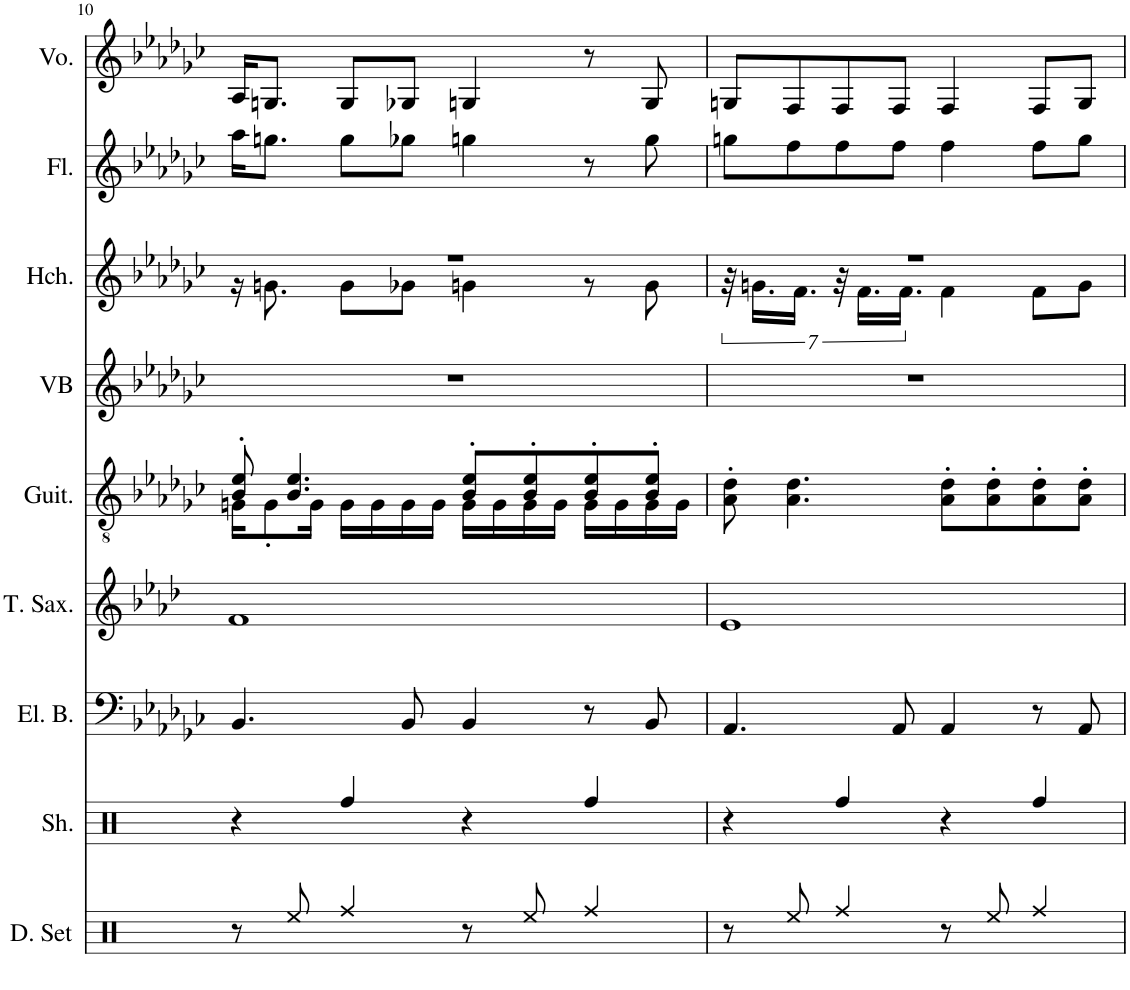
**kern	**kern	**kern	**kern	**kern	**kern	**kern	**kern	**kern
*part9	*part8	*part7	*part6	*part5	*part4	*part3	*part2	*part1
*staff9	*staff8	*staff7	*staff6	*staff5	*staff4	*staff3	*staff2	*staff1
*I"Drumset	*I"Shaker	*I"Electric Bass	*I"Tenor Saxophone	*I"Acoustic Guitar	*I"Vocal Backup	*I"Harpsichord	*I"Flute	*I"Melody Vocal
*I'D. Set	*I'Sh.	*I'El. B.	*I'T. Sax.	*I'Guit.	*I'VB	*I'Hch.	*I'Fl.	*I'Vo.
!!LO:PB:g=z
*clefX	*clefX	*clefF4	*clefG2	*clefGv2	*clefG2	*clefG2	*clefG2	*clefG2
*	*	*Trd7c12	*Trd8c14	*	*	*	*	*
*k[]	*k[]	*k[b-e-a-d-g-c-]	*k[b-e-a-d-]	*k[b-e-a-d-g-c-]	*k[b-e-a-d-g-c-]	*k[b-e-a-d-g-c-]	*k[b-e-a-d-g-c-]	*k[b-e-a-d-g-c-]
*M4/4	*M4/4	*M4/4	*M4/4	*M4/4	*M4/4	*M4/4	*M4/4	*M4/4
=10	=10	=10	=10	=10	=10	=10	=10	=10
*	*	*	*	*^	*	*^	*	*
8r	4r	4.BB-/	1f	8B-/' 8e-/'	16Gn\KL	1r	1r	16r	16aa-\KL	16A-/KL
.	.	.	.	.	8G'\	.	.	8.gn\	8.ggn\J	8.Gn/J
8Ree/	.	.	.	4.B-/ 4.e-/	.	.	.	.	.	.
.	.	.	.	.	16G\Jk	.	.	.	.	.
4Rff/	4Rff/	.	.	.	16G\LL	.	.	8g\L	8gg\L	8G/L
.	.	.	.	.	16G\	.	.	.	.	.
.	.	8BB-/	.	.	16G\	.	.	8g-X\J	8gg-X\J	8G-X/J
.	.	.	.	.	16G\JJ	.	.	.	.	.
8r	4r	4BB-/	.	8B-/' 8e-/'L	16G\LL	.	.	4gn\	4ggn\	4Gn/
.	.	.	.	.	16G\	.	.	.	.	.
8Ree/	.	.	.	8B-/' 8e-/'	16G\	.	.	.	.	.
.	.	.	.	.	16G\JJ	.	.	.	.	.
4Rff/	4Rff/	8r	.	8B-/' 8e-/'	16G\LL	.	.	8r	8r	8r
.	.	.	.	.	16G\	.	.	.	.	.
.	.	8BB-/	.	8B-/' 8e-/'J	16G\	.	.	8g\	8gg\	8G/
.	.	.	.	.	16G\JJ	.	.	.	.	.
*	*	*	*	*v	*v	*	*	*	*	*
=11	=11	=11	=11	=11	=11	=11	=11	=11	=11
8r	4r	4.AA-/	1e-	8A-\' 8d-\'	1r	1r	28r	8ggn\L	8Gn/L
.	.	.	.	.	.	.	14.gn\LL	.	.
8Ree/	.	.	.	4.A-\ 4.d-\	.	.	.	8ff\	8F/
.	.	.	.	.	.	.	14.f\JJ	.	.
4Rff/	4Rff/	.	.	.	.	.	28r	8ff\	8F/
.	.	.	.	.	.	.	14.f\LL	.	.
.	.	8AA-/	.	.	.	.	.	8ff\J	8F/J
.	.	.	.	.	.	.	14.f\JJ	.	.
8r	4r	4AA-/	.	8A-\' 8d-\'L	.	.	4f\	4ff\	4F/
8Ree/	.	.	.	8A-\' 8d-\'	.	.	.	.	.
4Rff/	4Rff/	8r	.	8A-\' 8d-\'	.	.	8f\L	8ff\L	8F/L
.	.	8AA-/	.	8A-\' 8d-\'J	.	.	8g\J	8gg\J	8G/J
*	*	*	*	*	*	*v	*v	*	*
=	=	=	=	=	=	=	=	=
*-	*-	*-	*-	*-	*-	*-	*-	*-
